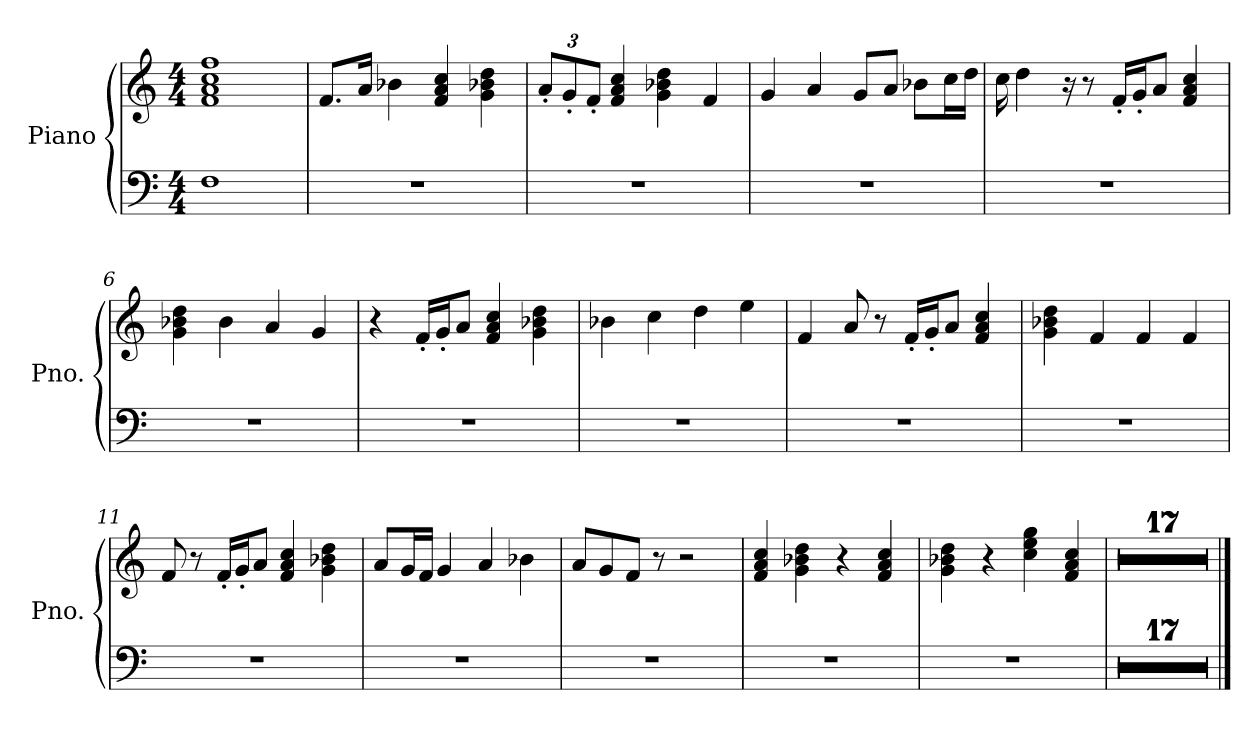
**kern	**kern
*part1	*part1
*staff2	*staff1
*I"Piano	*
*I'Pno.	*
*clefF4	*clefG2
*k[]	*k[]
*M4/4	*M4/4
=1	=1
1F	1f 1a 1cc 1ff
=2	=2
1r	8.f/L
.	16a/Jk
.	4b-X\
.	4f/ 4a/ 4cc/
.	4g\ 4b-X\ 4dd\
=3	=3
*	*Xbrackettup
1r	12a'/L
.	12g'/
.	12f'/J
.	4f/ 4a/ 4cc/
.	4g\ 4b-X\ 4dd\
.	4f/
=4	=4
1r	4g/
.	4a/
.	8g/L
.	8a/J
.	8b-X\L
.	16cc\L
.	16dd\JJ
=5	=5
1r	16cc\
.	4dd\
.	16r
.	8r
.	16f'/LL
.	16g'/J
.	8a/J
.	4f/ 4a/ 4cc/
=6	=6
1r	4g\ 4b-X\ 4dd\
.	4b-\
.	4a/
.	4g/
!!LO:LB:g=z
=7	=7
1r	4r
.	16f'/LL
.	16g'/J
.	8a/J
.	4f/ 4a/ 4cc/
.	4g\ 4b-X\ 4dd\
=8	=8
1r	4b-X\
.	4cc\
.	4dd\
.	4ee\
=9	=9
1r	4f/
.	8a/
.	8r
.	16f'/LL
.	16g'/J
.	8a/J
.	4f/ 4a/ 4cc/
=10	=10
1r	4g\ 4b-X\ 4dd\
.	4f/
.	4f/
.	4f/
=11	=11
1r	8f/
.	8r
.	16f'/LL
.	16g'/J
.	8a/J
.	4f/ 4a/ 4cc/
.	4g\ 4b-X\ 4dd\
=12	=12
1r	8a/L
.	16g/L
.	16f/JJ
.	4g/
.	4a/
.	4b-X\
!!LO:LB:g=z
=13	=13
1r	8a/L
.	8g/
.	8f/J
.	8r
.	2r
=14	=14
1r	4f/ 4a/ 4cc/
.	4g\ 4b-X\ 4dd\
.	4r
.	4f/ 4a/ 4cc/
=15	=15
1r	4g\ 4b-X\ 4dd\
.	4r
.	4cc\ 4ee\ 4gg\
.	4f/ 4a/ 4cc/
=16	=16
1r	1r
=17	=17
1r	1r
=18	=18
1r	1r
=19	=19
1r	1r
=20	=20
1r	1r
=21	=21
1r	1r
=22	=22
1r	1r
!!LO:LB:g=z
=23	=23
1r	1r
=24	=24
1r	1r
=25	=25
1r	1r
=26	=26
1r	1r
=27	=27
1r	1r
=28	=28
1r	1r
=29	=29
1r	1r
=30	=30
1r	1r
=31	=31
1r	1r
=32	=32
1r	1r
==	==
*-	*-
